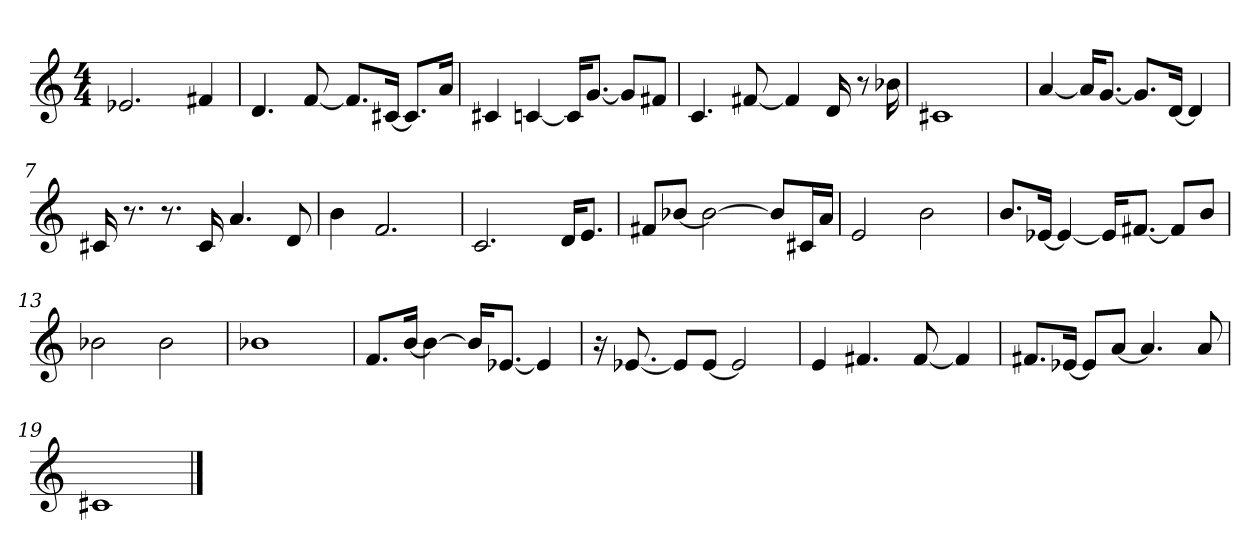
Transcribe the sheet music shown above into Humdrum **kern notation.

**kern
*part1
*staff1
*clefG2
*M4/4
=1
2.e-X
4f#X
=2
4.d
[8f
8.f/L]
[16c#X/Jk
8.c#/L]
16a/Jk
=3
4c#X
[4cn
16c/KL]
[8.g/J
8g/L]
8f#X/J
=4
4.c
[8f#X
4f#]
16d
8r
16b-X
=5
1c#X
=6
[4a
16a/KL]
[8.g/J
8.g/L]
[16d/Jk
4d]
=7
16c#X
8.r
8.r
16c#
4.a
8d
=8
4b
2.f
=9
2.c
16d/KL
8.e/J
=10
8f#X/L
[8b-X/J
2b-_
8b-/L]
16c#X/L
16a/JJ
=11
2e
2b
=12
8.b/L
[16e-X/Jk
4e-_
16e-/KL]
[8.f#X/J
8f#/L]
8b/J
=13
2b-X
2b-
=14
1b-X
=15
8.f/L
[16b/Jk
4b_
16b/KL]
[8.e-X/J
4e-]
=16
16r
[8.e-X
8e-/L]
[8e-/J
2e-]
=17
4e
4.f#X
[8f#
4f#]
=18
8.f#X/L
[16e-X/Jk
8e-/L]
[8a/J
4.a]
8a
=19
1c#X
==
*-
